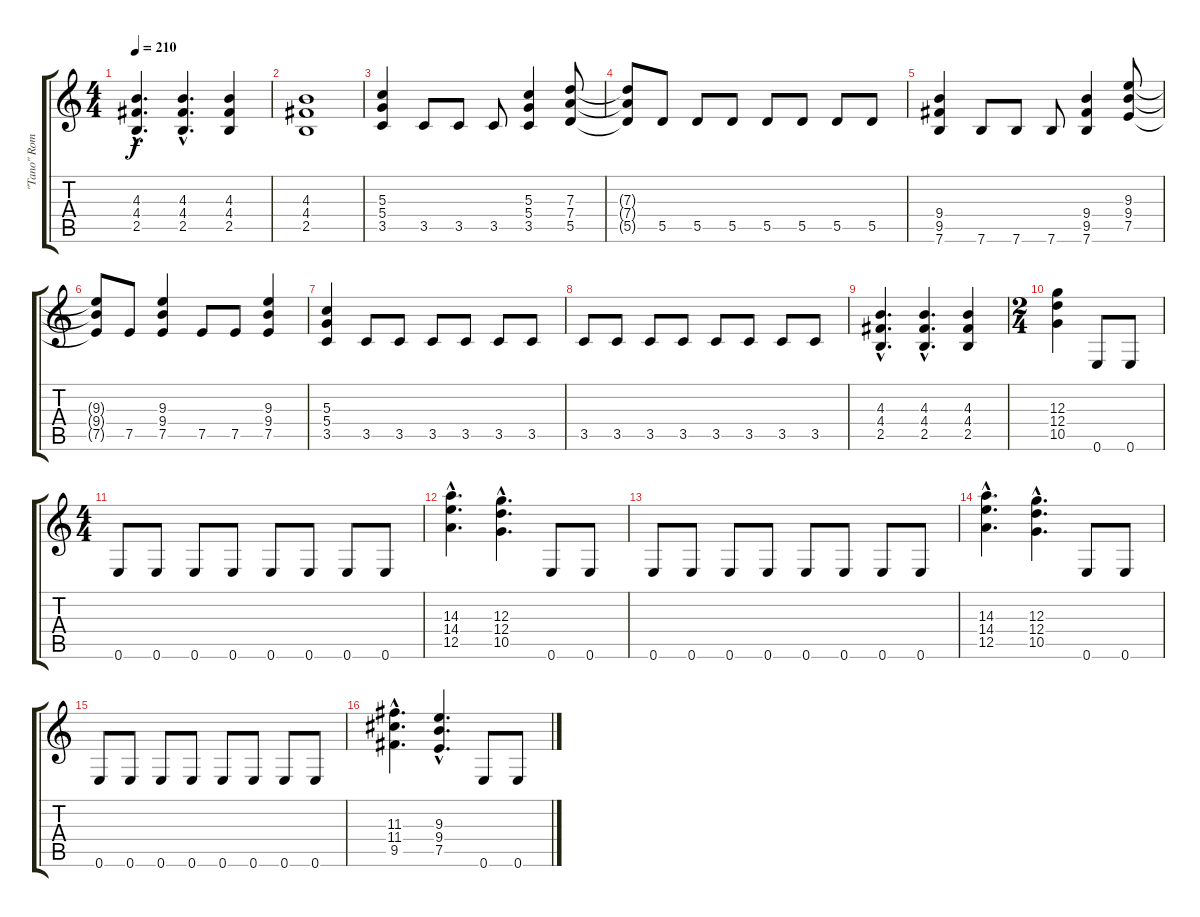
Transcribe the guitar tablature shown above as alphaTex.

\track ("\"Tano\" Romano" "\"Tano\" Rom") {instrument distortionguitar}
\staff {score tabs}
\tuning (E4 B3 G3 D3 A2 E2) {hide}
\ts (4 4)
\tempo 210
\clef g2
\ks c
(4.3{hac} 4.4{hac} 2.5{hac}).4{d dy f} (4.3{hac} 4.4{hac} 2.5{hac}).4{d} (4.3 4.4 2.5).4 |
(4.3 4.4 2.5).1 |
(5.3 5.4 3.5).4 3.5.8 3.5.8 3.5.8 (5.3 5.4 3.5).4 (7.3 7.4 5.5).8 |
(7.3{t} 7.4{t} 5.5{t}).8 5.5.8 5.5.8 5.5.8 5.5.8 5.5.8 5.5.8 5.5.8 |
(9.4 9.5 7.6).4 7.6.8 7.6.8 7.6.8 (9.4 9.5 7.6).4 (9.3 9.4 7.5).8 |
(9.3{t} 9.4{t} 7.5{t}).8 7.5.8 (9.3 9.4 7.5).4 7.5.8 7.5.8 (9.3 9.4 7.5).4 |
(5.3 5.4 3.5).4 3.5.8 3.5.8 3.5.8 3.5.8 3.5.8 3.5.8 |
3.5.8 3.5.8 3.5.8 3.5.8 3.5.8 3.5.8 3.5.8 3.5.8 |
(4.3{hac} 4.4{hac} 2.5{hac}).4{d} (4.3{hac} 4.4{hac} 2.5{hac}).4{d} (4.3 4.4 2.5).4 |
\ts (2 4)
(12.3 12.4 10.5).4 0.6.8 0.6.8 |
\ts (4 4)
0.6.8 0.6.8 0.6.8 0.6.8 0.6.8 0.6.8 0.6.8 0.6.8 |
(14.3{hac} 14.4{hac} 12.5{hac}).4{d} (12.3{hac} 12.4{hac} 10.5{hac}).4{d} 0.6.8 0.6.8 |
0.6.8 0.6.8 0.6.8 0.6.8 0.6.8 0.6.8 0.6.8 0.6.8 |
(14.3{hac} 14.4{hac} 12.5{hac}).4{d} (12.3{hac} 12.4{hac} 10.5{hac}).4{d} 0.6.8 0.6.8 |
0.6.8 0.6.8 0.6.8 0.6.8 0.6.8 0.6.8 0.6.8 0.6.8 |
(11.3{hac} 11.4{hac} 9.5{hac}).4{d} (9.3{hac} 9.4{hac} 7.5{hac}).4{d} 0.6.8 0.6.8
